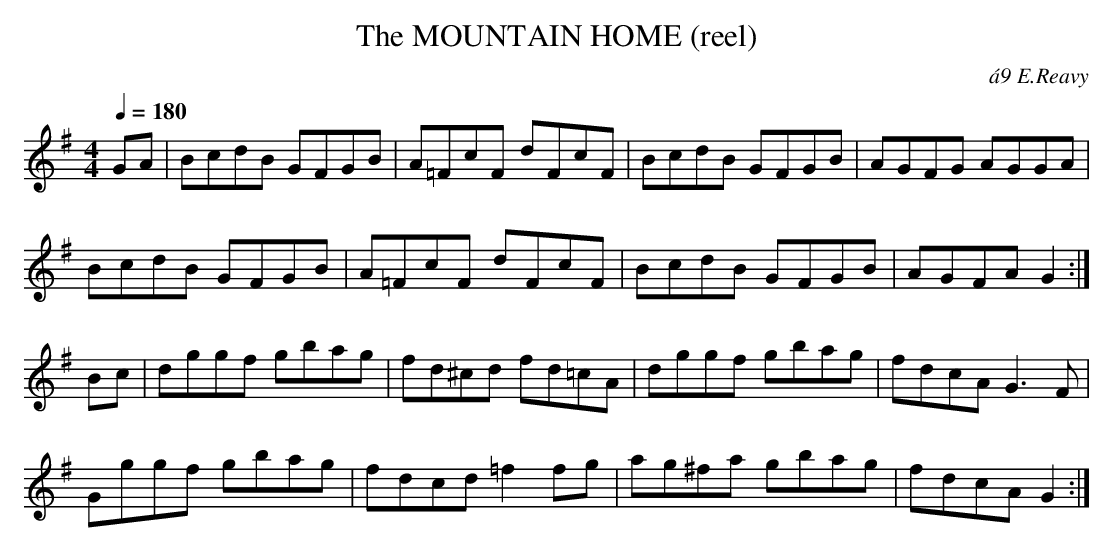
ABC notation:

X:1
T:MOUNTAIN HOME (reel), The
C:\'a9 E.Reavy
Y:"allegro moderato"
Q:1/4=180
M:4/4
L:1/8
K:G
GA|BcdB GFGB|A=FcF dFcF|BcdB GFGB|AGFG AGGA|
BcdB GFGB|A=FcF dFcF|BcdB GFGB|AGFA G2:|
Bc|dggf gbag|fd^cd fd=cA|dggf gbag|fdcA G3F|
Gggf gbag|fdcd =f2 fg|ag^fa gbag|fdcA G2:|
